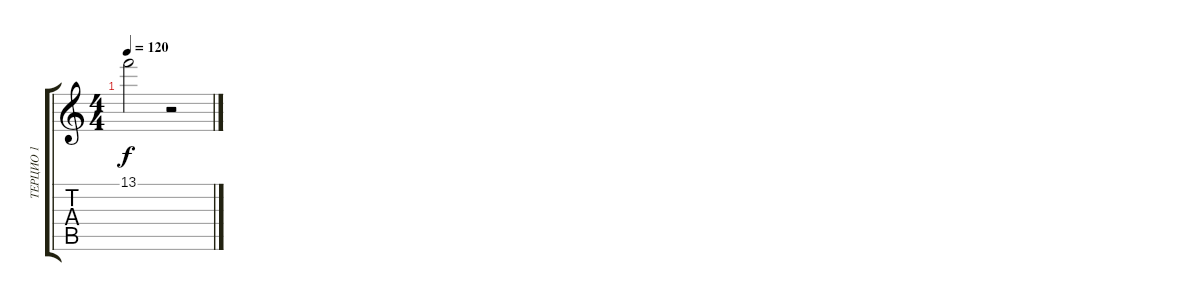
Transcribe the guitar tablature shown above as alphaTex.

\track ("ТЕРЦИО 1" "ТЕРЦИО 1") {instrument acousticguitarsteel}
\staff {score tabs}
\tuning (E4 B3 G3 D3 A2 E2) {hide}
\ts (4 4)
\tempo 120
\clef g2
\ks c
13.1.2{dy f} r.2
